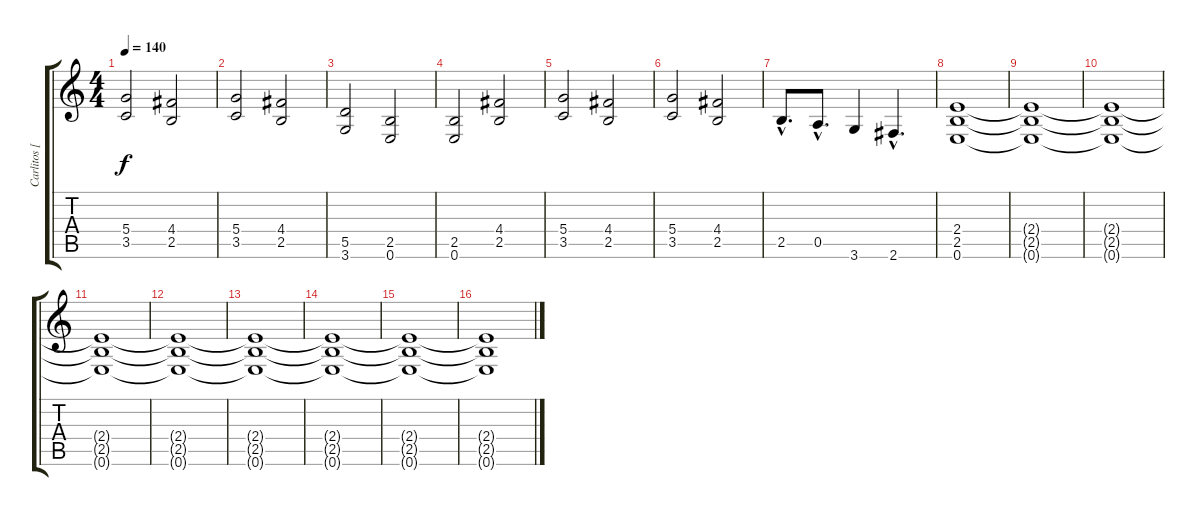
\track ("Carlitos [guitarra]" "Carlitos [") {instrument distortionguitar}
\staff {score tabs}
\tuning (E4 B3 G3 D3 A2 E2) {hide}
\ts (4 4)
\tempo 140
\clef g2
\ks c
(5.4 3.5).2{dy f} (4.4 2.5).2 |
(5.4 3.5).2 (4.4 2.5).2 |
(5.5 3.6).2 (2.5 0.6).2 |
(2.5 0.6).2 (4.4 2.5).2 |
(5.4 3.5).2 (4.4 2.5).2 |
(5.4 3.5).2 (4.4 2.5).2 |
2.5{hac}.8{d} 0.5{hac}.8{d} 3.6.4 2.6{hac}.4{d} |
(2.4 2.5 0.6).1{volume 8} |
(2.4{t} 2.5{t} 0.6{t}).1 |
(2.4{t} 2.5{t} 0.6{t}).1 |
(2.4{t} 2.5{t} 0.6{t}).1 |
(2.4{t} 2.5{t} 0.6{t}).1 |
(2.4{t} 2.5{t} 0.6{t}).1{volume 2} |
(2.4{t} 2.5{t} 0.6{t}).1 |
(2.4{t} 2.5{t} 0.6{t}).1 |
(2.4{t} 2.5{t} 0.6{t}).1
